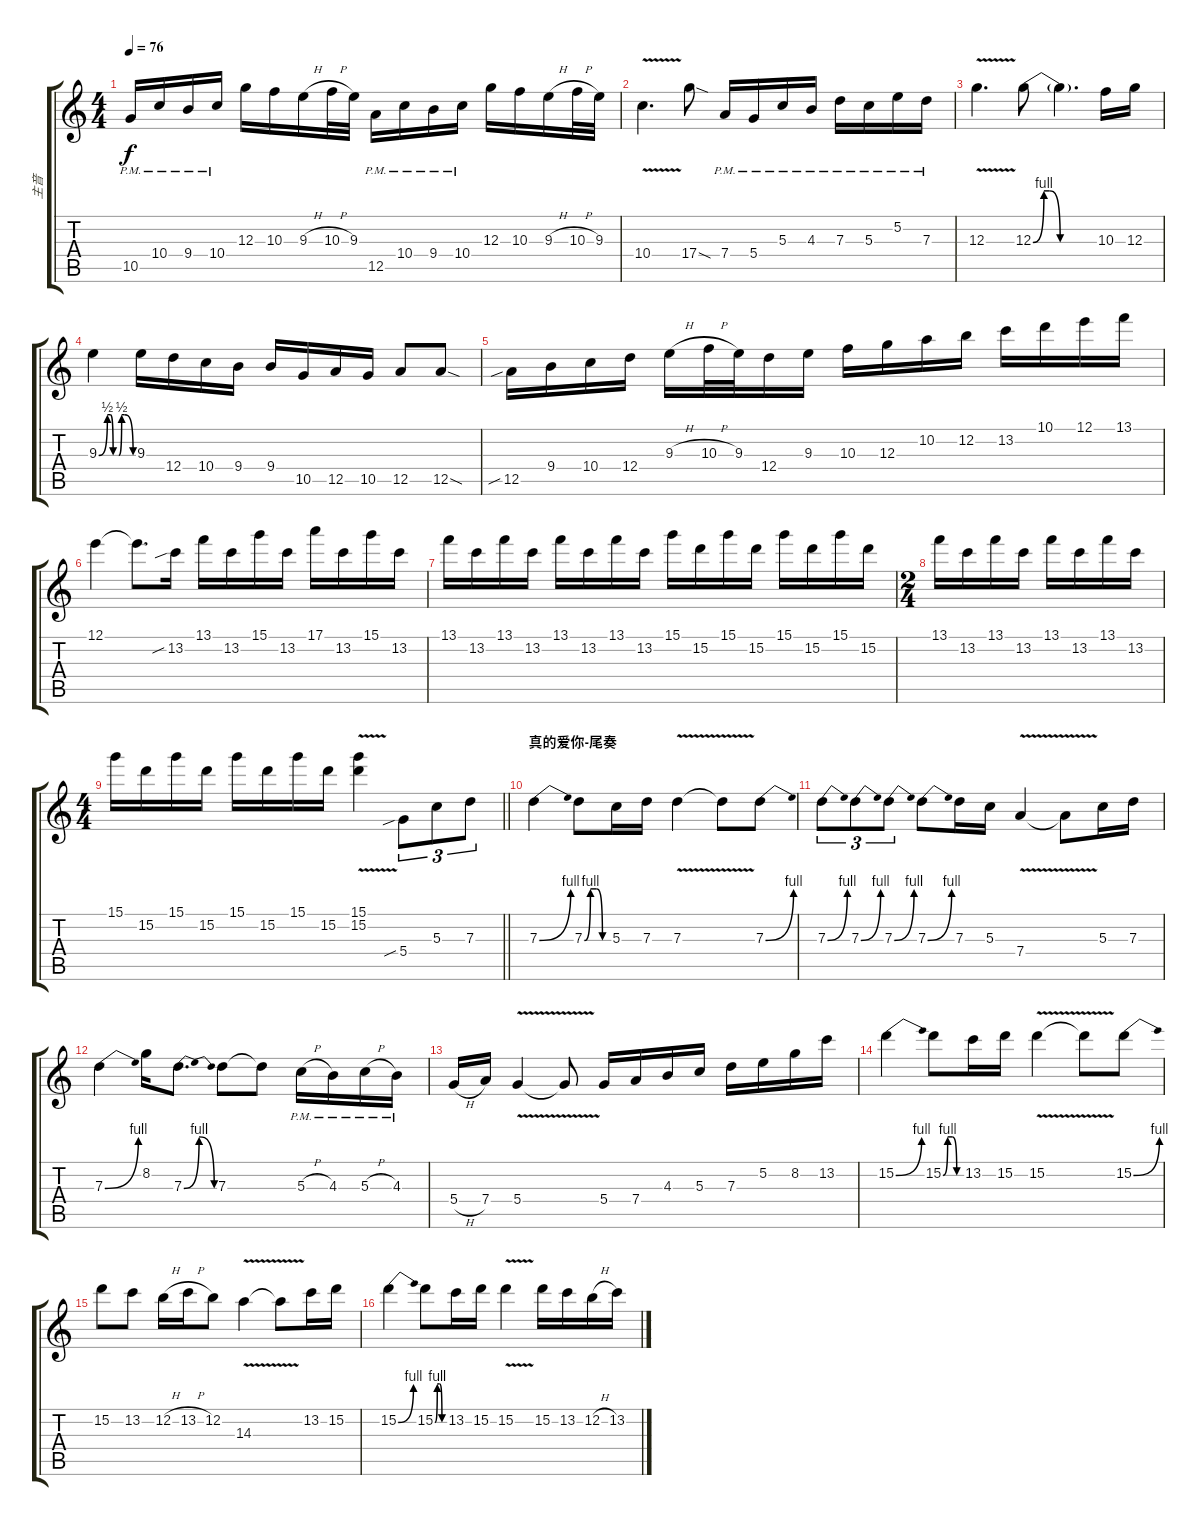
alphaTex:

\track ("主音" "主音") {instrument overdrivenguitar}
\staff {score tabs}
\tuning (E4 B3 G3 D3 A2 E2) {hide}
\ts (4 4)
\tempo 76
\clef g2
\ks c
10.5{pm}.16{dy f} 10.4{pm}.16 9.4{pm}.16 10.4{pm}.16 12.3.16 10.3.16 9.3{h}.16 10.3{h}.32 9.3.32 12.5{pm}.16 10.4{pm}.16 9.4{pm}.16 10.4{pm}.16 12.3.16 10.3.16 9.3{h}.16 10.3{h}.32 9.3.32 |
10.4{v}.4{d} 17.4{sod}.8 7.4{pm}.16 5.4{pm}.16 5.3{pm}.16 4.3{pm}.16 7.3{pm}.16 5.3{pm}.16 5.2{pm}.16 7.3{pm}.16 |
12.3{v}.4{d} 12.3{be (custom 0 0 10 4 15 4 25 0 60 0)}.8 12.3{t}.4{d} 10.3.16 12.3.16 |
9.3{be (custom 0 0 15 2 20 2 25 0 35 0 40 2 45 2 60 0)}.4 9.3.16 12.4.16 10.4.16 9.4.16 9.4.16 10.5.16 12.5.16 10.5.16 12.5.8 12.5{sod}.8 |
12.5{sib}.16 9.4.16 10.4.16 12.4.16 9.3{h}.16 10.3{h}.32 9.3.32 12.4.16 9.3.16 10.3.16 12.3.16 10.2.16 12.2.16 13.2.16 10.1.16 12.1.16 13.1.16 |
12.1.4 12.1{t}.8{d} 13.2{sib}.16 13.1.16 13.2.16 15.1.16 13.2.16 17.1.16 13.2.16 15.1.16 13.2.16 |
13.1.16{volume 10} 13.2.16 13.1.16 13.2.16 13.1.16 13.2.16 13.1.16 13.2.16 15.1.16 15.2.16 15.1.16 15.2.16 15.1.16 15.2.16 15.1.16 15.2.16 |
\ts (2 4)
13.1.16 13.2.16 13.1.16 13.2.16 13.1.16 13.2.16 13.1.16 13.2.16 |
\ts (4 4)
\barLineRight lightlight
15.1.16 15.2.16 15.1.16 15.2.16 15.1.16 15.2.16 15.1.16 15.2.16 (15.1{v} 15.2).4 5.4{sib}.8{tu (3 2) volume 13} 5.3.8{tu (3 2)} 7.3.8{tu (3 2)} |
\section ("" "真的爱你-尾奏")
7.3{be (bend 0 0 60 4)}.4 7.3{be (custom 0 0 15 4 30 4 45 0 60 0)}.8 5.3.16 7.3.16 7.3{v}.4 7.3{t}.8 7.3{be (bend 0 0 60 4)}.8 |
7.3{be (bend 0 0 60 4)}.8{tu (3 2)} 7.3{be (bend 0 0 60 4)}.8{tu (3 2)} 7.3{be (bend 0 0 60 4)}.8{tu (3 2)} 7.3{be (bend 0 0 60 4)}.8 7.3.16 5.3.16 7.4{v}.4 7.4{t}.8 5.3.16 7.3.16 |
7.3{be (bend 0 0 60 4)}.4 8.2.16 7.3{be (bendrelease 0 0 10 4 40 4 60 0)}.8{d} 7.3.8 7.3{t}.8 5.3{h pm}.16 4.3{pm}.16 5.3{h pm}.16 4.3{pm}.16 |
5.4{h}.16 7.4.16 5.4{v}.4 5.4{t}.8 5.4.16 7.4.16 4.3.16 5.3.16 7.3.16 5.2.16 8.2.16 13.2.16 |
15.2{be (bend 0 0 60 4)}.4 15.2{be (custom 0 0 15 4 30 4 45 0 60 0)}.8 13.2.16 15.2.16 15.2{v}.4 15.2{t}.8 15.2{be (bend 0 0 60 4)}.8 |
15.2.8 13.2.8 12.2{h}.16 13.2{h}.16 12.2.8 14.3{v}.4 14.3{t}.8 13.2.16 15.2.16 |
15.2{be (bend 0 0 60 4)}.4 15.2{be (custom 0 0 15 4 30 4 45 0 60 0)}.8 13.2.16 15.2.16 15.2{v}.4 15.2.16 13.2.16 12.2{h}.16 13.2.16
